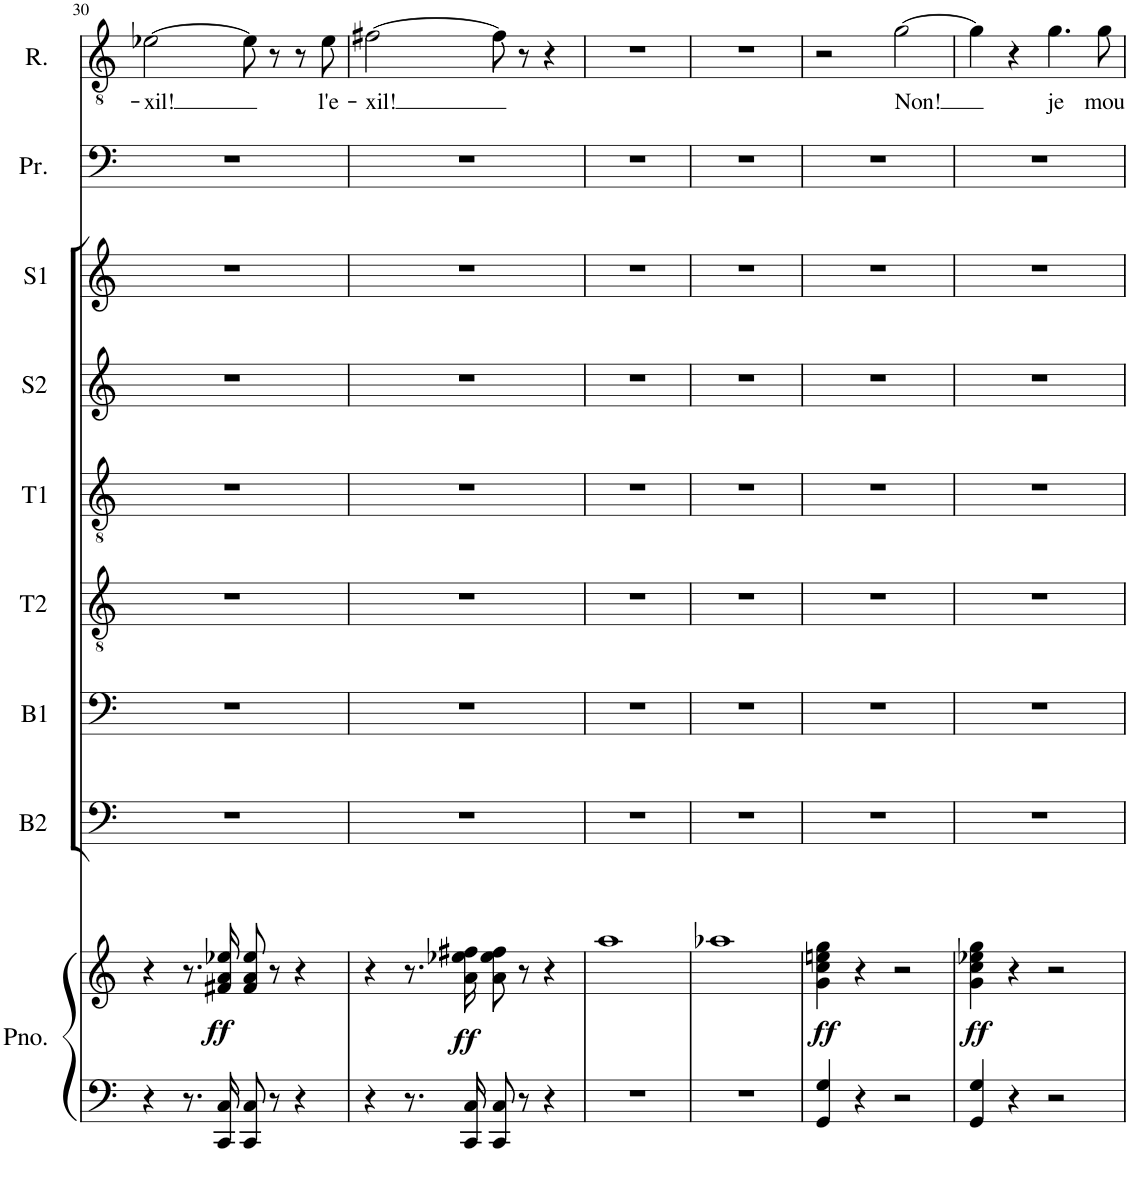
**kern	**kern	**dynam	**kern	**kern	**kern	**kern	**kern	**kern	**kern	**kern	**text
*part9	*part9	*part9	*part8	*part7	*part6	*part5	*part4	*part3	*part2	*part1	*part1
*staff10	*staff9	*staff9/10	*staff8	*staff7	*staff6	*staff5	*staff4	*staff3	*staff2	*staff1	*staff1
*I"Piano	*	*	*I"Basse 2	*I"Basse 1	*I"Tenor 2	*I"Tenor 1	*I"Soprano 2	*I"Soprano 1	*I"Prince	*I"Roméo	*
*I'Pno.	*	*	*I'B2	*I'B1	*I'T2	*I'T1	*I'S2	*I'S1	*I'Pr.	*I'R.	*
!!LO:PB:g=z
*clefF4	*clefG2	*	*clefF4	*clefF4	*clefGv2	*clefGv2	*clefG2	*clefG2	*clefF4	*clefGv2	*
*k[]	*k[]	*	*k[]	*k[]	*k[]	*k[]	*k[]	*k[]	*k[]	*k[]	*
*M2/2	*M2/2	*	*M2/2	*M2/2	*M2/2	*M2/2	*M2/2	*M2/2	*M2/2	*M2/2	*
*met(c|)	*met(c|)	*	*met(c|)	*met(c|)	*met(c|)	*met(c|)	*met(c|)	*met(c|)	*met(c|)	*met(c|)	*
=30	=30	=30	=30	=30	=30	=30	=30	=30	=30	=30	=30
!	!	!	!	!	!	!	!	!	!	!	!LO:LY:b
4r	4r	.	1r	1r	1r	1r	1r	1r	1r	[2e-X\	-xil!
8.r	8.r	.	.	.	.	.	.	.	.	.	.
!	!	!LO:DY:b	!	!	!	!	!	!	!	!	!
16CC/ 16C/	16f#X/ 16a/ 16ee-X/	ff	.	.	.	.	.	.	.	.	.
8CC/ 8C/	8f#/ 8a/ 8ee-/	.	.	.	.	.	.	.	.	8e-\]	.
8r	8r	.	.	.	.	.	.	.	.	8r	.
4r	4r	.	.	.	.	.	.	.	.	8r	.
!	!	!	!	!	!	!	!	!	!	!	!LO:LY:b
.	.	.	.	.	.	.	.	.	.	8e-\	l'e-
=31	=31	=31	=31	=31	=31	=31	=31	=31	=31	=31	=31
!	!	!	!	!	!	!	!	!	!	!	!LO:LY:b
4r	4r	.	1r	1r	1r	1r	1r	1r	1r	[2f#X\	-xil!
8.r	8.r	.	.	.	.	.	.	.	.	.	.
!	!	!LO:DY:b	!	!	!	!	!	!	!	!	!
16CC/ 16C/	16a\ 16ee-X\ 16ff#X\	ff	.	.	.	.	.	.	.	.	.
8CC/ 8C/	8a\ 8ee-\ 8ff#\	.	.	.	.	.	.	.	.	8f#\]	.
8r	8r	.	.	.	.	.	.	.	.	8r	.
4r	4r	.	.	.	.	.	.	.	.	4r	.
=32	=32	=32	=32	=32	=32	=32	=32	=32	=32	=32	=32
1r	1aa	.	1r	1r	1r	1r	1r	1r	1r	1r	.
=33	=33	=33	=33	=33	=33	=33	=33	=33	=33	=33	=33
1r	1aa-X	.	1r	1r	1r	1r	1r	1r	1r	1r	.
=34	=34	=34	=34	=34	=34	=34	=34	=34	=34	=34	=34
!	!	!LO:DY:b	!	!	!	!	!	!	!	!	!
4GG/ 4G/	4g\ 4cc\ 4een\ 4gg\	ff	1r	1r	1r	1r	1r	1r	1r	2r	.
4r	4r	.	.	.	.	.	.	.	.	.	.
!	!	!	!	!	!	!	!	!	!	!	!LO:LY:b
2r	2r	.	.	.	.	.	.	.	.	[2g\	Non!
=35	=35	=35	=35	=35	=35	=35	=35	=35	=35	=35	=35
!	!	!LO:DY:b	!	!	!	!	!	!	!	!	!
4GG/ 4G/	4g\ 4cc\ 4ee-X\ 4gg\	ff	1r	1r	1r	1r	1r	1r	1r	4g\]	.
4r	4r	.	.	.	.	.	.	.	.	4r	.
!	!	!	!	!	!	!	!	!	!	!	!LO:LY:b
2r	2r	.	.	.	.	.	.	.	.	4.g\	je
!	!	!	!	!	!	!	!	!	!	!	!LO:LY:b
.	.	.	.	.	.	.	.	.	.	8g\	mou-
=	=	=	=	=	=	=	=	=	=	=	=
*-	*-	*-	*-	*-	*-	*-	*-	*-	*-	*-	*-
